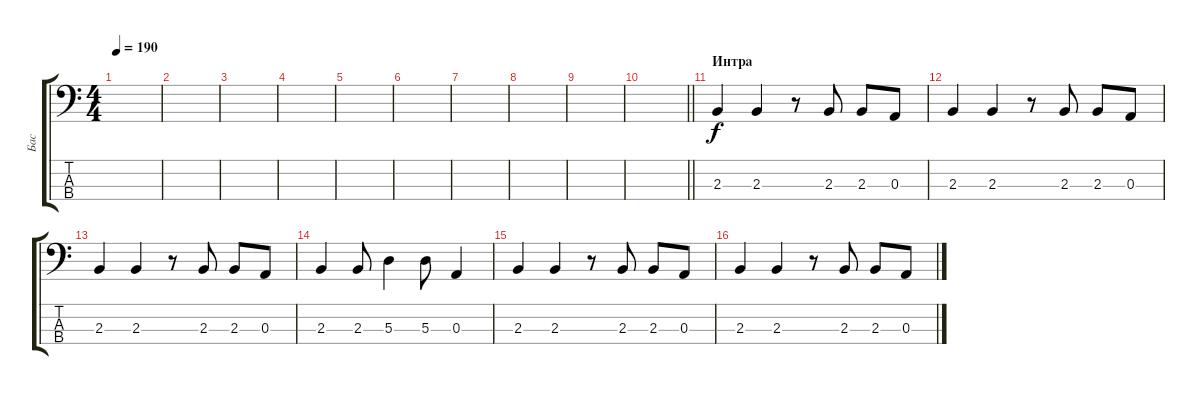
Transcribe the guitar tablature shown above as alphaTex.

\track ("Бас" "Бас") {instrument electricbassfinger}
\staff {score tabs}
\tuning (G2 D2 A1 E1) {hide}
\ts (4 4)
\tempo 190
\clef f4
\ks c
|
|
|
|
|
|
|
|
|
\barLineRight lightlight
|
\section ("" "Интра")
2.3.4 2.3.4 r.8 2.3.8 2.3.8 0.3.8 |
2.3.4 2.3.4 r.8 2.3.8 2.3.8 0.3.8 |
2.3.4 2.3.4 r.8 2.3.8 2.3.8 0.3.8 |
2.3.4 2.3.8 5.3.4 5.3.8 0.3.4 |
2.3.4 2.3.4 r.8 2.3.8 2.3.8 0.3.8 |
2.3.4 2.3.4 r.8 2.3.8 2.3.8 0.3.8
